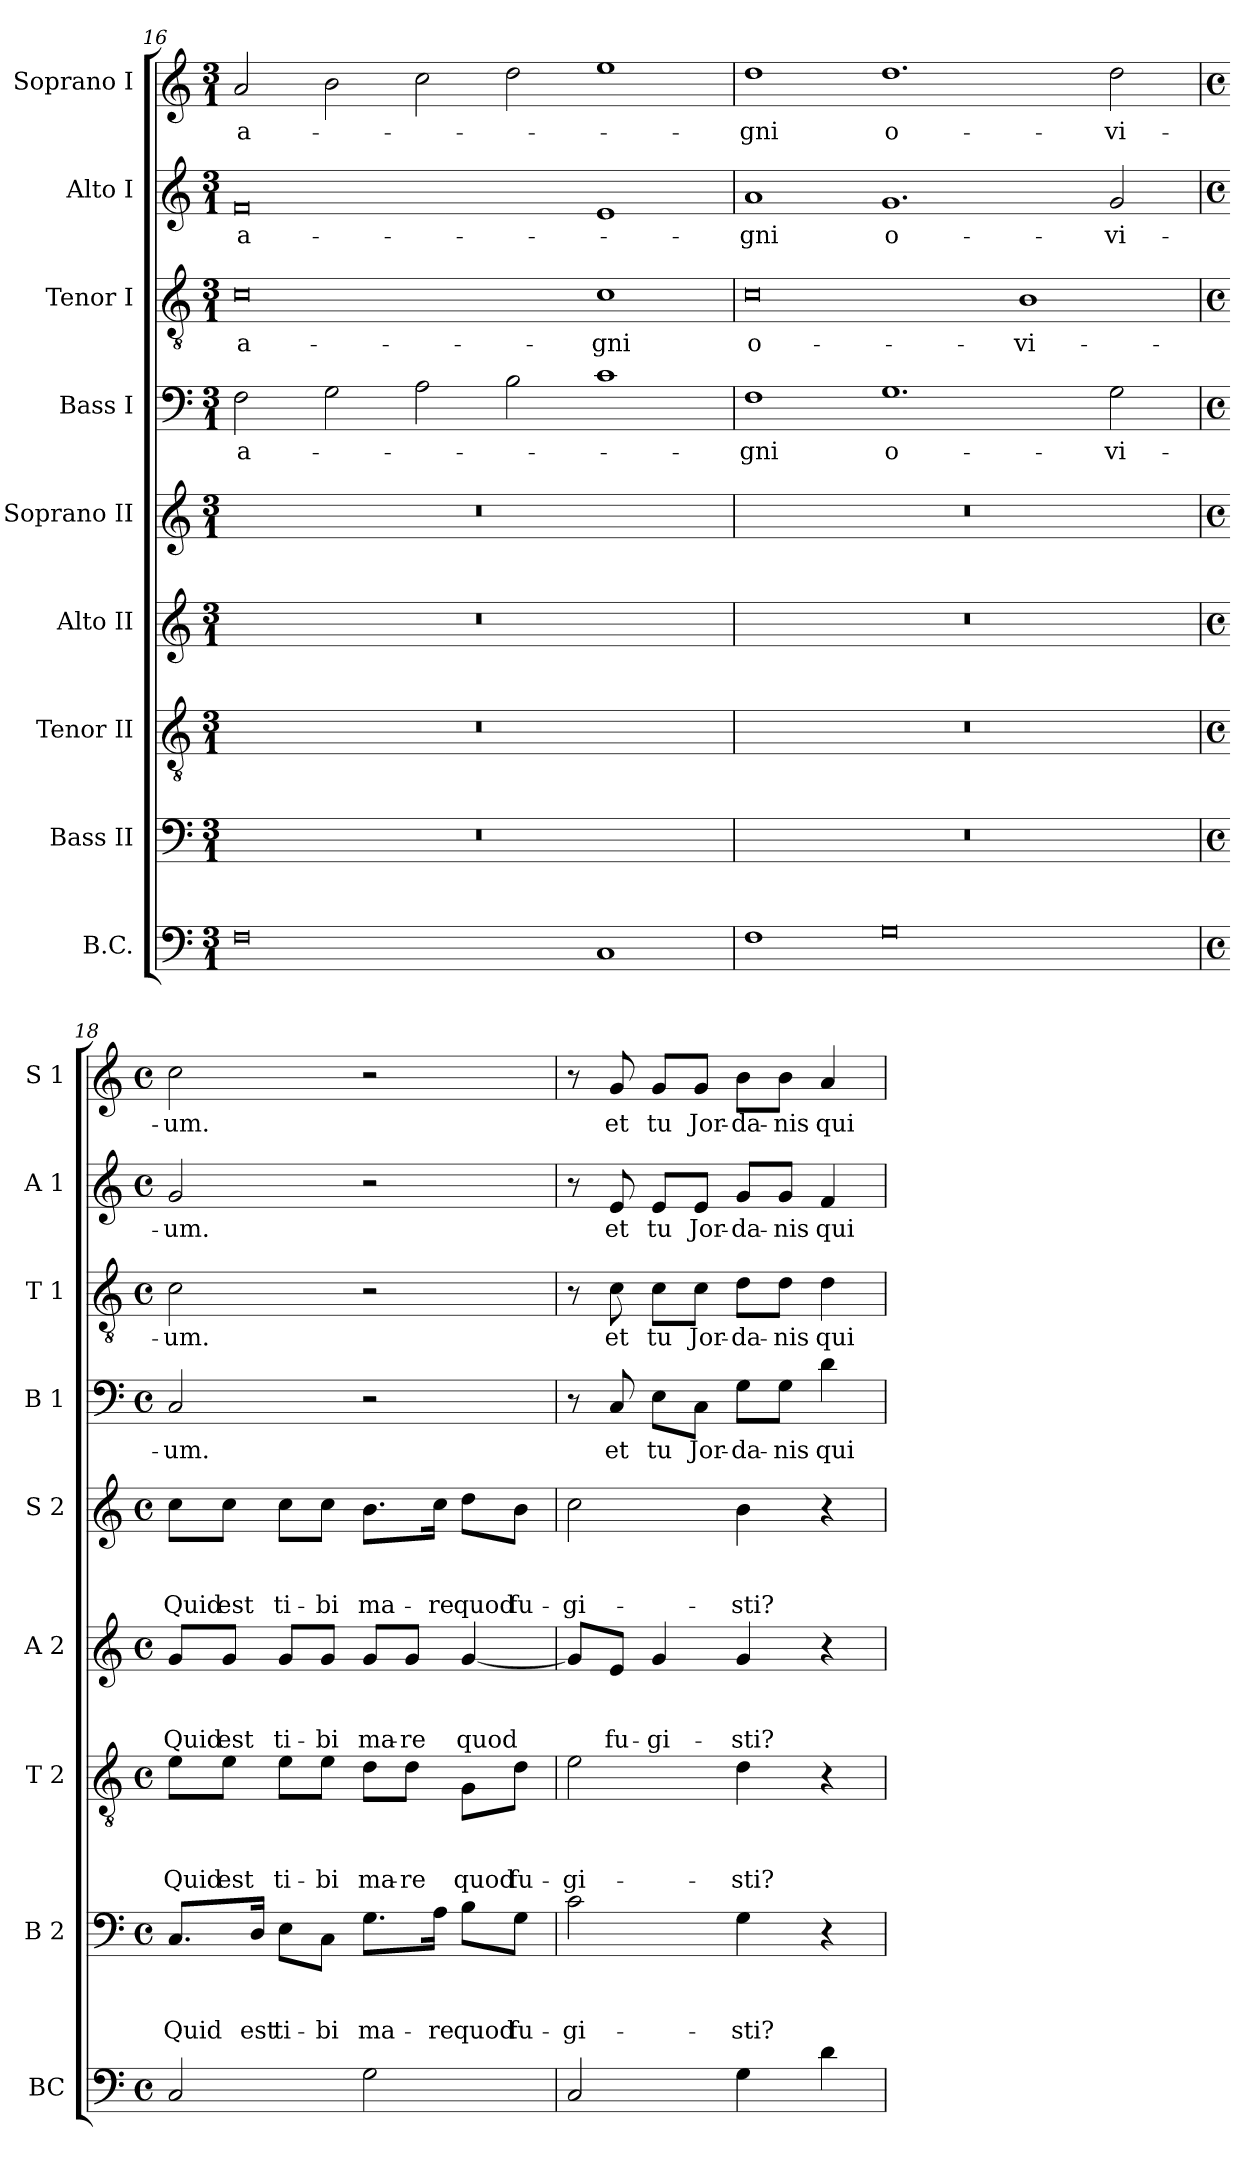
**kern	**kern	**text	**text	**text	**kern	**text	**text	**text	**kern	**text	**text	**text	**kern	**text	**text	**text	**kern	**text	**kern	**text	**kern	**text	**kern	**text
*part9	*part8	*part8	*part8	*part8	*part7	*part7	*part7	*part7	*part6	*part6	*part6	*part6	*part5	*part5	*part5	*part5	*part4	*part4	*part3	*part3	*part2	*part2	*part1	*part1
*staff9	*staff8	*staff8	*staff8	*staff8	*staff7	*staff7	*staff7	*staff7	*staff6	*staff6	*staff6	*staff6	*staff5	*staff5	*staff5	*staff5	*staff4	*staff4	*staff3	*staff3	*staff2	*staff2	*staff1	*staff1
*I"B.C.	*I"Bass II	*	*	*	*I"Tenor II	*	*	*	*I"Alto II	*	*	*	*I"Soprano II	*	*	*	*I"Bass I	*	*I"Tenor I	*	*I"Alto I	*	*I"Soprano I	*
*I'BC	*I'B 2	*	*	*	*I'T 2	*	*	*	*I'A 2	*	*	*	*I'S 2	*	*	*	*I'B 1	*	*I'T 1	*	*I'A 1	*	*I'S 1	*
*clefF4	*clefF4	*	*	*	*clefGv2	*	*	*	*clefG2	*	*	*	*clefG2	*	*	*	*clefF4	*	*clefGv2	*	*clefG2	*	*clefG2	*
*k[]	*k[]	*	*	*	*k[]	*	*	*	*k[]	*	*	*	*k[]	*	*	*	*k[]	*	*k[]	*	*k[]	*	*k[]	*
*C:	*C:	*	*	*	*C:	*	*	*	*C:	*	*	*	*C:	*	*	*	*C:	*	*C:	*	*C:	*	*C:	*
*M3/1	*M3/1	*	*	*	*M3/1	*	*	*	*M3/1	*	*	*	*M3/1	*	*	*	*M3/1	*	*M3/1	*	*M3/1	*	*M3/1	*
=16	=16	=16	=16	=16	=16	=16	=16	=16	=16	=16	=16	=16	=16	=16	=16	=16	=16	=16	=16	=16	=16	=16	=16	=16
!	!	!	!	!	!	!	!	!	!	!	!	!	!	!	!	!	!	!LO:LY:b	!	!LO:LY:b	!	!LO:LY:b	!	!LO:LY:b
0F	0.r	.	.	.	0.r	.	.	.	0.r	.	.	.	0.r	.	.	.	2F\	a-	0c	a-	0f	a-	2a/	a-
.	.	.	.	.	.	.	.	.	.	.	.	.	.	.	.	.	2G\	.	.	.	.	.	2b\	.
.	.	.	.	.	.	.	.	.	.	.	.	.	.	.	.	.	2A\	.	.	.	.	.	2cc\	.
.	.	.	.	.	.	.	.	.	.	.	.	.	.	.	.	.	2B\	.	.	.	.	.	2dd\	.
!	!	!	!	!	!	!	!	!	!	!	!	!	!	!	!	!	!	!	!	!LO:LY:b	!	!	!	!
1C	.	.	.	.	.	.	.	.	.	.	.	.	.	.	.	.	1c	.	1c	-gni	1e	.	1ee	.
=17	=17	=17	=17	=17	=17	=17	=17	=17	=17	=17	=17	=17	=17	=17	=17	=17	=17	=17	=17	=17	=17	=17	=17	=17
!	!	!	!	!	!	!	!	!	!	!	!	!	!	!	!	!	!	!LO:LY:b	!	!LO:LY:b	!	!LO:LY:b	!	!LO:LY:b
1F	0.r	.	.	.	0.r	.	.	.	0.r	.	.	.	0.r	.	.	.	1F	-gni	0c	o-	1a	-gni	1dd	-gni
!	!	!	!	!	!	!	!	!	!	!	!	!	!	!	!	!	!	!LO:LY:b	!	!	!	!LO:LY:b	!	!LO:LY:b
0G	.	.	.	.	.	.	.	.	.	.	.	.	.	.	.	.	1.G	o-	.	.	1.g	o-	1.dd	o-
!	!	!	!	!	!	!	!	!	!	!	!	!	!	!	!	!	!	!	!	!LO:LY:b	!	!	!	!
.	.	.	.	.	.	.	.	.	.	.	.	.	.	.	.	.	.	.	1B	-vi-	.	.	.	.
!	!	!	!	!	!	!	!	!	!	!	!	!	!	!	!	!	!	!LO:LY:b	!	!	!	!LO:LY:b	!	!LO:LY:b
.	.	.	.	.	.	.	.	.	.	.	.	.	.	.	.	.	2G\	-vi-	.	.	2g/	-vi-	2dd\	-vi-
!!LO:PB:g=z
=18	=18	=18	=18	=18	=18	=18	=18	=18	=18	=18	=18	=18	=18	=18	=18	=18	=18	=18	=18	=18	=18	=18	=18	=18
*M4/4	*M4/4	*	*	*	*M4/4	*	*	*	*M4/4	*	*	*	*M4/4	*	*	*	*M4/4	*	*M4/4	*	*M4/4	*	*M4/4	*
*met(c)	*met(c)	*	*	*	*met(c)	*	*	*	*met(c)	*	*	*	*met(c)	*	*	*	*met(c)	*	*met(c)	*	*met(c)	*	*met(c)	*
!	!	!	!	!LO:LY:b	!	!	!	!LO:LY:b	!	!	!	!LO:LY:b	!	!	!	!LO:LY:b	!	!LO:LY:b	!	!LO:LY:b	!	!LO:LY:b	!	!LO:LY:b
2C/	8.C/L	.	.	Quid	8e\L	.	.	Quid	8g/L	.	.	Quid	8cc\L	.	.	Quid	2C/	-um.	2c\	-um.	2g/	-um.	2cc\	-um.
!	!	!	!	!	!	!	!	!LO:LY:b	!	!	!	!LO:LY:b	!	!	!	!LO:LY:b	!	!	!	!	!	!	!	!
.	.	.	.	.	8e\J	.	.	est	8g/J	.	.	est	8cc\J	.	.	est	.	.	.	.	.	.	.	.
!	!	!	!	!LO:LY:b	!	!	!	!	!	!	!	!	!	!	!	!	!	!	!	!	!	!	!	!
.	16D/Jk	.	.	est	.	.	.	.	.	.	.	.	.	.	.	.	.	.	.	.	.	.	.	.
!	!	!	!	!LO:LY:b	!	!	!	!LO:LY:b	!	!	!	!LO:LY:b	!	!	!	!LO:LY:b	!	!	!	!	!	!	!	!
.	8E\L	.	.	ti-	8e\L	.	.	ti-	8g/L	.	.	ti-	8cc\L	.	.	ti-	.	.	.	.	.	.	.	.
!	!	!	!	!LO:LY:b	!	!	!	!LO:LY:b	!	!	!	!LO:LY:b	!	!	!	!LO:LY:b	!	!	!	!	!	!	!	!
.	8C\J	.	.	-bi	8e\J	.	.	-bi	8g/J	.	.	-bi	8cc\J	.	.	-bi	.	.	.	.	.	.	.	.
!	!	!	!	!LO:LY:b	!	!	!	!LO:LY:b	!	!	!	!LO:LY:b	!	!	!	!LO:LY:b	!	!	!	!	!	!	!	!
2G\	8.G\L	.	.	ma-	8d\L	.	.	ma-	8g/L	.	.	ma-	8.b\L	.	.	ma-	2r	.	2r	.	2r	.	2r	.
!	!	!	!	!	!	!	!	!LO:LY:b	!	!	!	!LO:LY:b	!	!	!	!	!	!	!	!	!	!	!	!
.	.	.	.	.	8d\J	.	.	-re	8g/J	.	.	-re	.	.	.	.	.	.	.	.	.	.	.	.
!	!	!	!	!LO:LY:b	!	!	!	!	!	!	!	!	!	!	!	!LO:LY:b	!	!	!	!	!	!	!	!
.	16A\Jk	.	.	-re	.	.	.	.	.	.	.	.	16cc\Jk	.	.	-re	.	.	.	.	.	.	.	.
!	!	!	!	!LO:LY:b	!	!	!	!LO:LY:b	!	!	!	!LO:LY:b	!	!	!	!LO:LY:b	!	!	!	!	!	!	!	!
.	8B\L	.	.	quod	8G\L	.	.	quod	[4g/	.	.	quod	8dd\L	.	.	quod	.	.	.	.	.	.	.	.
!	!	!	!	!LO:LY:b	!	!	!	!LO:LY:b	!	!	!	!	!	!	!	!LO:LY:b	!	!	!	!	!	!	!	!
.	8G\J	.	.	fu-	8d\J	.	.	fu-	.	.	.	.	8b\J	.	.	fu-	.	.	.	.	.	.	.	.
=19	=19	=19	=19	=19	=19	=19	=19	=19	=19	=19	=19	=19	=19	=19	=19	=19	=19	=19	=19	=19	=19	=19	=19	=19
!	!	!	!	!LO:LY:b	!	!	!	!LO:LY:b	!	!	!	!	!	!	!	!LO:LY:b	!	!	!	!	!	!	!	!
2C/	2c\	.	.	-gi-	2e\	.	.	-gi-	8g/L]	.	.	.	2cc\	.	.	-gi-	8r	.	8r	.	8r	.	8r	.
!	!	!	!	!	!	!	!	!	!	!	!	!LO:LY:b	!	!	!	!	!	!LO:LY:b	!	!LO:LY:b	!	!LO:LY:b	!	!LO:LY:b
.	.	.	.	.	.	.	.	.	8e/J	.	.	fu-	.	.	.	.	8C/	et	8c\	et	8e/	et	8g/	et
!	!	!	!	!	!	!	!	!	!	!	!	!LO:LY:b	!	!	!	!	!	!LO:LY:b	!	!LO:LY:b	!	!LO:LY:b	!	!LO:LY:b
.	.	.	.	.	.	.	.	.	4g/	.	.	-gi-	.	.	.	.	8E\L	tu	8c\L	tu	8e/L	tu	8g/L	tu
!	!	!	!	!	!	!	!	!	!	!	!	!	!	!	!	!	!	!LO:LY:b	!	!LO:LY:b	!	!LO:LY:b	!	!LO:LY:b
.	.	.	.	.	.	.	.	.	.	.	.	.	.	.	.	.	8C\J	Jor-	8c\J	Jor-	8e/J	Jor-	8g/J	Jor-
!	!	!	!	!LO:LY:b	!	!	!	!LO:LY:b	!	!	!	!LO:LY:b	!	!	!	!LO:LY:b	!	!LO:LY:b	!	!LO:LY:b	!	!LO:LY:b	!	!LO:LY:b
4G\	4G\	.	.	-sti?	4d\	.	.	-sti?	4g/	.	.	-sti?	4b\	.	.	-sti?	8G\L	-da-	8d\L	-da-	8g/L	-da-	8b\L	-da-
!	!	!	!	!	!	!	!	!	!	!	!	!	!	!	!	!	!	!LO:LY:b	!	!LO:LY:b	!	!LO:LY:b	!	!LO:LY:b
.	.	.	.	.	.	.	.	.	.	.	.	.	.	.	.	.	8G\J	-nis	8d\J	-nis	8g/J	-nis	8b\J	-nis
!	!	!	!	!	!	!	!	!	!	!	!	!	!	!	!	!	!	!LO:LY:b	!	!LO:LY:b	!	!LO:LY:b	!	!LO:LY:b
4d\	4r	.	.	.	4r	.	.	.	4r	.	.	.	4r	.	.	.	4d\	qui-	4d\	qui-	4f/	qui-	4a/	qui-
=	=	=	=	=	=	=	=	=	=	=	=	=	=	=	=	=	=	=	=	=	=	=	=	=
*-	*-	*-	*-	*-	*-	*-	*-	*-	*-	*-	*-	*-	*-	*-	*-	*-	*-	*-	*-	*-	*-	*-	*-	*-
